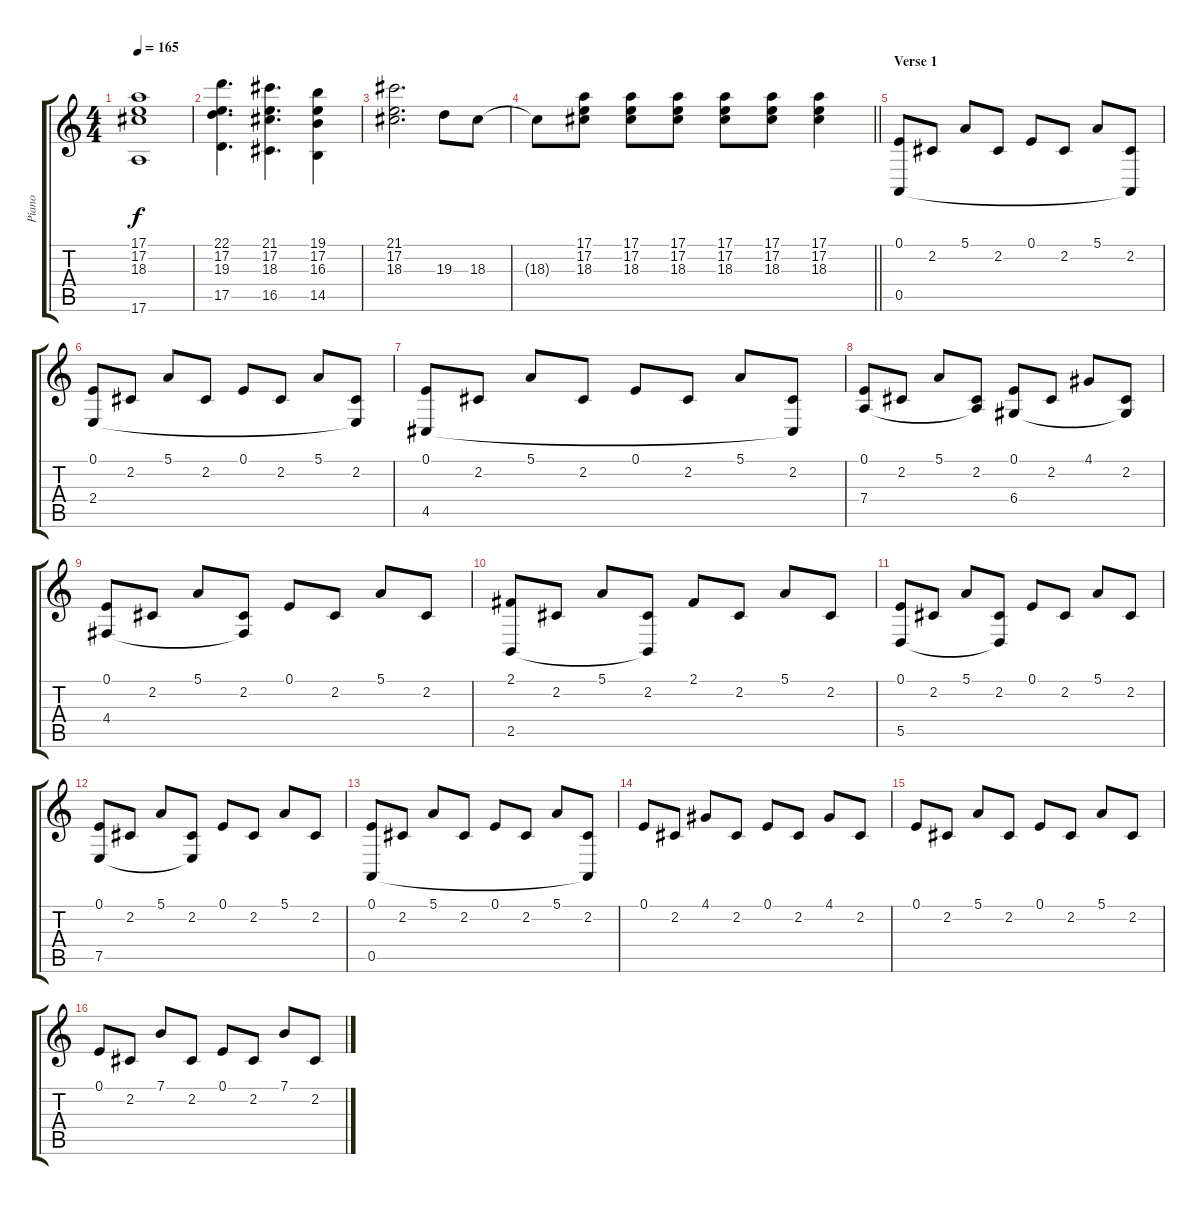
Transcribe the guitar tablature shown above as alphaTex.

\track ("Piano" "Piano") {instrument acousticgrandpiano}
\staff {score tabs}
\tuning (E4 B3 G3 D3 A2 E2) {hide}
\ts (4 4)
\tempo 165
\clef g2
\ks c
(17.1 17.2 18.3 17.6).1{dy f} |
(22.1 17.2 19.3 17.5).4{d} (21.1 17.2 18.3 16.5).4{d} (19.1 17.2 16.3 14.5).4 |
(21.1 17.2 18.3).2{d} 19.3.8 18.3.8 |
\barLineRight lightlight
18.3{t}.8 (17.1 17.2 18.3).8 (17.1 17.2 18.3).8 (17.1 17.2 18.3).8 (17.1 17.2 18.3).8 (17.1 17.2 18.3).8 (17.1 17.2 18.3).4 |
\section ("" "Verse 1")
(0.1 0.5).8 2.2.8 5.1.8 2.2.8 0.1.8 2.2.8 5.1.8 (2.2 0.5{t}).8 |
(0.1 2.4).8 2.2.8 5.1.8 2.2.8 0.1.8 2.2.8 5.1.8 (2.2 2.4{t}).8 |
(0.1 4.5).8 2.2.8 5.1.8 2.2.8 0.1.8 2.2.8 5.1.8 (2.2 4.5{t}).8 |
(0.1 7.4).8 2.2.8 5.1.8 (2.2 7.4{t}).8 (0.1 6.4).8 2.2.8 4.1.8 (2.2 6.4{t}).8 |
(0.1 4.4).8 2.2.8 5.1.8 (2.2 4.4{t}).8 0.1.8 2.2.8 5.1.8 2.2.8 |
(2.1 2.5).8 2.2.8 5.1.8 (2.2 2.5{t}).8 2.1.8 2.2.8 5.1.8 2.2.8 |
(0.1 5.5).8 2.2.8 5.1.8 (2.2 5.5{t}).8 0.1.8 2.2.8 5.1.8 2.2.8 |
(0.1 7.5).8 2.2.8 5.1.8 (2.2 7.5{t}).8 0.1.8 2.2.8 5.1.8 2.2.8 |
(0.1 0.5).8 2.2.8 5.1.8 2.2.8 0.1.8 2.2.8 5.1.8 (2.2 0.5{t}).8 |
0.1.8 2.2.8 4.1.8 2.2.8 0.1.8 2.2.8 4.1.8 2.2.8 |
0.1.8 2.2.8 5.1.8 2.2.8 0.1.8 2.2.8 5.1.8 2.2.8 |
0.1.8 2.2.8 7.1.8 2.2.8 0.1.8 2.2.8 7.1.8 2.2.8
